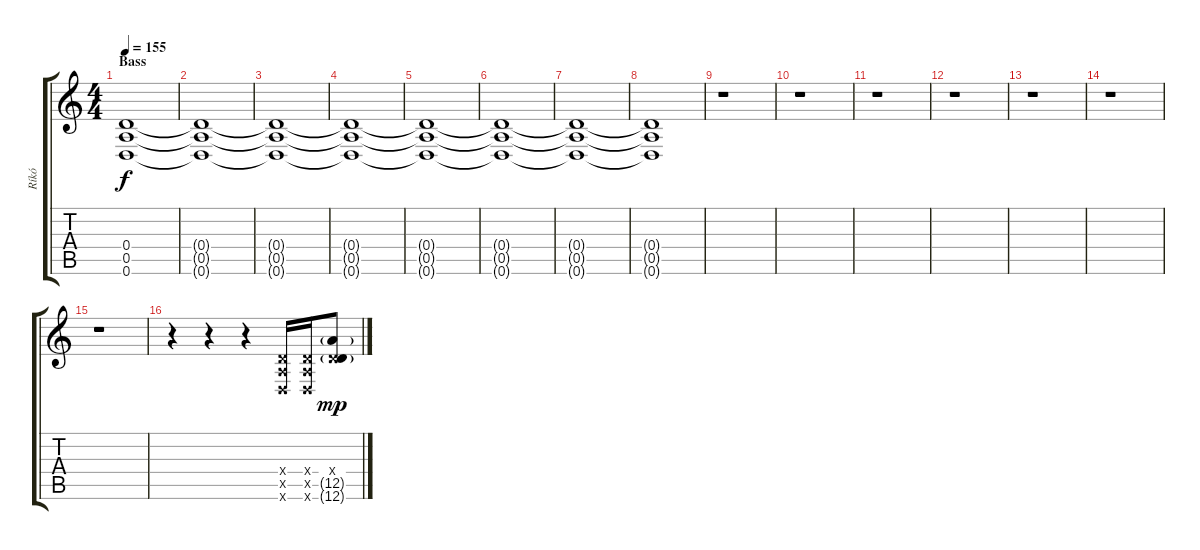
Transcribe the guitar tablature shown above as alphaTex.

\track ("Ríkó" "Ríkó") {instrument distortionguitar}
\staff {score tabs}
\tuning (E4 B3 G3 D3 A2 D2) {hide}
\ts (4 4)
\section ("" "Bass ")
\tempo 155
\clef g2
\ks c
(0.4 0.5 0.6).1{dy f volume 13} |
(0.4{t} 0.5{t} 0.6{t}).1 |
(0.4{t} 0.5{t} 0.6{t}).1{volume 10} |
(0.4{t} 0.5{t} 0.6{t}).1 |
(0.4{t} 0.5{t} 0.6{t}).1 |
(0.4{t} 0.5{t} 0.6{t}).1{volume 8} |
(0.4{t} 0.5{t} 0.6{t}).1{volume 5} |
(0.4{t} 0.5{t} 0.6{t}).1 |
r.1 |
r.1 |
r.1 |
r.1 |
r.1 |
r.1 |
r.1 |
r.4 r.4 r.4 (0.4{x} 0.5{x} 0.6{x}).16{volume 16} (0.4{x} 0.5{x} 0.6{x}).16 (0.4{x} 12.5{ss g} 12.6{ss g}).8{dy mp}
